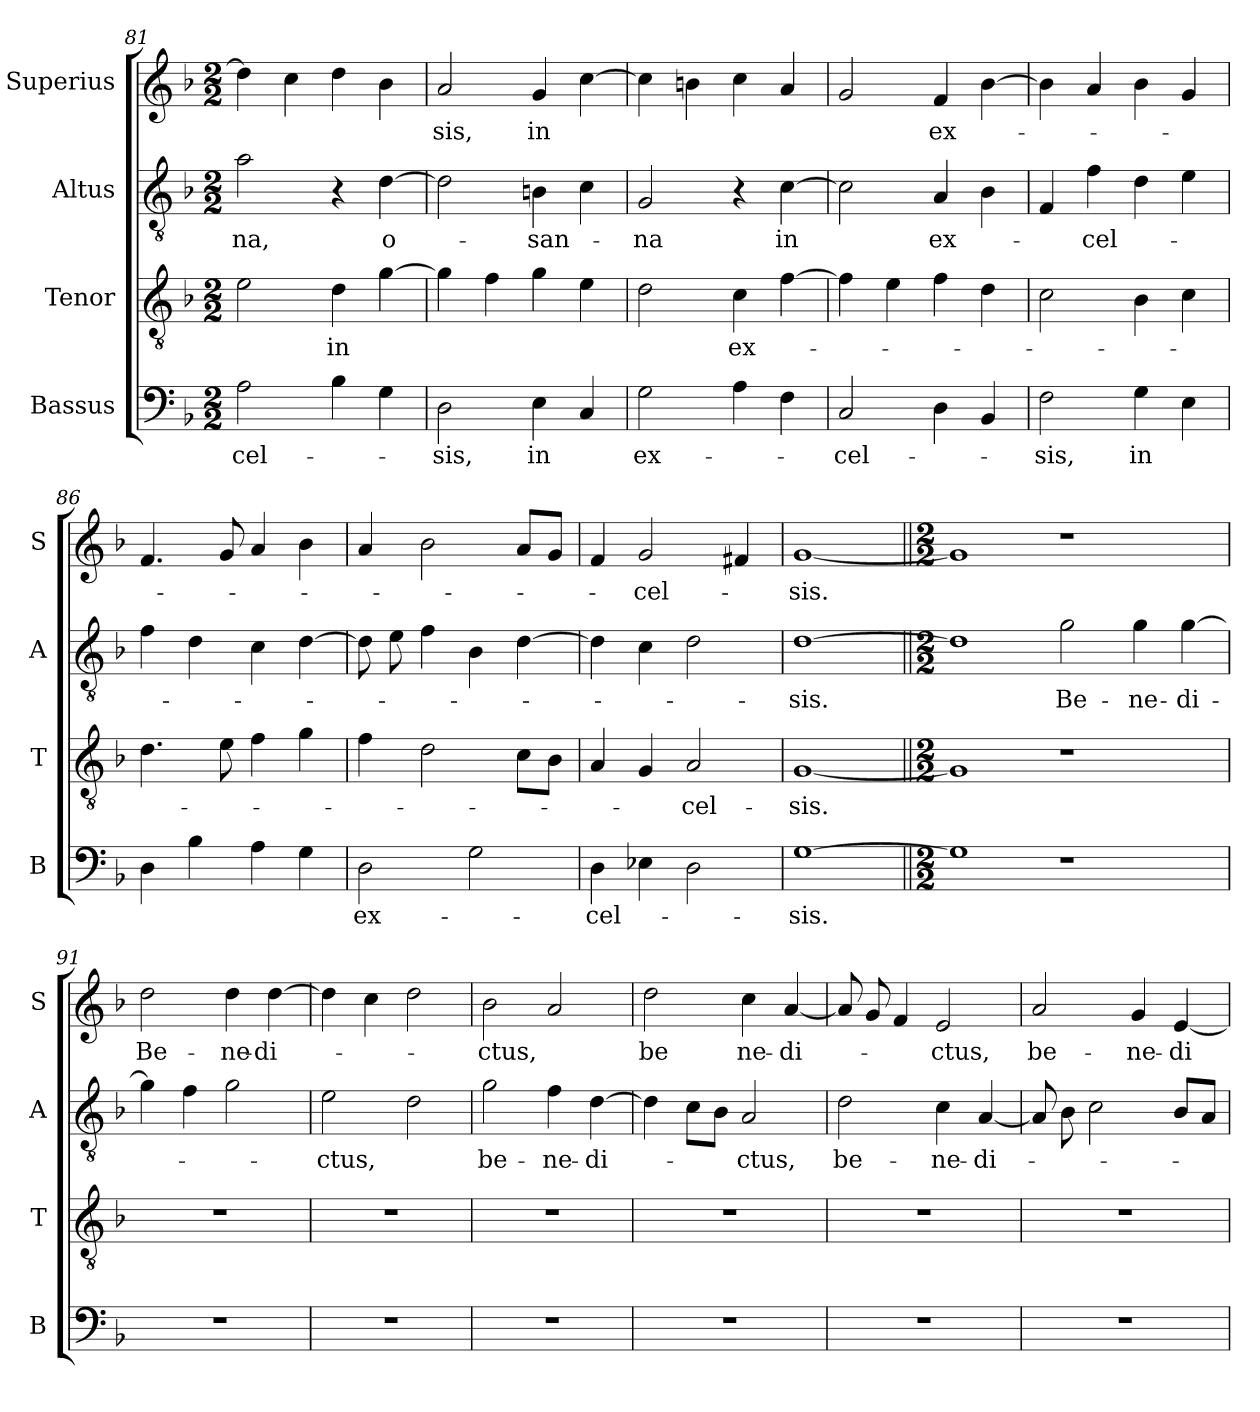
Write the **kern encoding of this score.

**kern	**text	**kern	**text	**kern	**text	**kern	**text
*part4	*part4	*part3	*part3	*part2	*part2	*part1	*part1
*staff4	*staff4	*staff3	*staff3	*staff2	*staff2	*staff1	*staff1
*I"Bassus	*	*I"Tenor	*	*I"Altus	*	*I"Superius	*
*I'B	*	*I'T	*	*I'A	*	*I'S	*
*clefF4	*	*clefGv2	*	*clefGv2	*	*clefG2	*
*k[b-]	*	*k[b-]	*	*k[b-]	*	*k[b-]	*
*M2/2	*	*M2/2	*	*M2/2	*	*M2/2	*
=81	=81	=81	=81	=81	=81	=81	=81
!	!	!	!	!	!LO:LY:i	!	!
2A	-cel-	2e	.	2a	-na,	4dd]	.
.	.	.	.	.	.	4cc	.
4B-	.	4d	in	4r	.	4dd	.
!	!	!	!	!	!LO:LY:i	!	!
4G	.	[4g	.	[4d	o-	4b-	.
=82	=82	=82	=82	=82	=82	=82	=82
!	!LO:LY:i	!	!	!	!	!	!LO:LY:i
2D	-sis,	4g]	.	2d]	.	2a	-sis,
.	.	4f	.	.	.	.	.
!	!LO:LY:i	!	!	!	!LO:LY:i	!	!LO:LY:i
4E	in	4g	.	4Bn	-san-	4g	in
4C	.	4e	.	4c	.	[4cc	.
=83	=83	=83	=83	=83	=83	=83	=83
!	!LO:LY:i	!	!	!	!LO:LY:i	!	!
2G	ex-	2d	.	2G	-na	4cc]	.
.	.	.	.	.	.	4bn	.
4A	.	4c	ex-	4r	.	4cc	.
4F	.	[4f	.	[4c	in	4a	.
=84	=84	=84	=84	=84	=84	=84	=84
!	!LO:LY:i	!	!	!	!	!	!
2C	-cel-	4f]	.	2c]	.	2g	.
.	.	4e	.	.	.	.	.
!	!	!	!	!	!	!	!LO:LY:i
4D	.	4f	.	4A	ex-	4f	ex-
4BB-	.	4d	.	4B-	.	[4b-	.
=85	=85	=85	=85	=85	=85	=85	=85
!	!LO:LY:i	!	!	!	!	!	!
2F	-sis,	2c	.	4F	.	4b-]	.
.	.	.	.	4f	-cel-	4a	.
!	!LO:LY:i	!	!	!	!	!	!
4G	in	4B-	.	4d	.	4b-	.
4E	.	4c	.	4e	.	4g	.
=86	=86	=86	=86	=86	=86	=86	=86
4D	.	4.d	.	4f	.	4.f	.
4B-	.	.	.	4d	.	.	.
.	.	8e	.	.	.	8g	.
4A	.	4f	.	4c	.	4a	.
4G	.	4g	.	[4d	.	4b-	.
=87	=87	=87	=87	=87	=87	=87	=87
!	!LO:LY:i	!	!	!	!	!	!
2D	ex-	4f	.	8d]	.	4a	.
.	.	.	.	8e	.	.	.
.	.	2d	.	4f	.	2b-	.
2G	.	.	.	4B-	.	.	.
.	.	8cL	.	[4d	.	8aL	.
.	.	8B-J	.	.	.	8gJ	.
=88	=88	=88	=88	=88	=88	=88	=88
!	!LO:LY:i	!	!	!	!	!	!
4D	-cel-	4A	.	4d]	.	4f	.
!	!	!	!	!	!	!	!LO:LY:i
4E-X	.	4G	.	4c	.	2g	-cel-
2D	.	2A	-cel-	2d	.	.	.
.	.	.	.	.	.	4f#X	.
=89	=89	=89	=89	=89	=89	=89	=89
[1G	-sis.	[1G	-sis.	[1d	-sis.	[1g	-sis.
=90||	=90||	=90||	=90||	=90||	=90||	=90||	=90||
*M2/2	*	*M2/2	*	*M2/2	*	*M2/2	*
1G]	.	1G]	.	1d]	.	1g]	.
1r	.	1r	.	2g	Be-	1r	.
.	.	.	.	4g	-ne-	.	.
.	.	.	.	[4g	-di-	.	.
=91	=91	=91	=91	=91	=91	=91	=91
1r	.	1r	.	4g]	.	2dd	Be-
.	.	.	.	4f	.	.	.
.	.	.	.	2g	.	4dd	-ne-
.	.	.	.	.	.	[4dd	-di-
=92	=92	=92	=92	=92	=92	=92	=92
1r	.	1r	.	2e	-ctus,	4dd]	.
.	.	.	.	.	.	4cc	.
.	.	.	.	2d	.	2dd	.
=93	=93	=93	=93	=93	=93	=93	=93
!	!	!	!	!	!LO:LY:i	!	!LO:LY:i
1r	.	1r	.	2g	be-	2b-	-ctus,
!	!	!	!	!	!LO:LY:i	!	!
.	.	.	.	4f	-ne-	2a	.
!	!	!	!	!	!LO:LY:i	!	!
.	.	.	.	[4d	-di-	.	.
=94	=94	=94	=94	=94	=94	=94	=94
!	!	!	!	!	!	!	!LO:LY:i
1r	.	1r	.	4d]	.	2dd	be
.	.	.	.	8cL	.	.	.
.	.	.	.	8B-J	.	.	.
!	!	!	!	!	!LO:LY:i	!	!LO:LY:i
.	.	.	.	2A	-ctus,	4cc	ne-
!	!	!	!	!	!	!	!LO:LY:i
.	.	.	.	.	.	[4a	-di-
=95	=95	=95	=95	=95	=95	=95	=95
!	!	!	!	!	!LO:LY:i	!	!
1r	.	1r	.	2d	be-	8a]	.
.	.	.	.	.	.	8g	.
.	.	.	.	.	.	4f	.
!	!	!	!	!	!LO:LY:i	!	!LO:LY:i
.	.	.	.	4c	-ne-	2e	-ctus,
!	!	!	!	!	!LO:LY:i	!	!
.	.	.	.	[4A	-di-	.	.
=96	=96	=96	=96	=96	=96	=96	=96
!	!	!	!	!	!	!	!LO:LY:i
1r	.	1r	.	8A]	.	2a	be-
.	.	.	.	8B-	.	.	.
.	.	.	.	2c	.	.	.
!	!	!	!	!	!	!	!LO:LY:i
.	.	.	.	.	.	4g	-ne-
!	!	!	!	!	!	!	!LO:LY:i
.	.	.	.	8B-L	.	[4e	-di-
.	.	.	.	8AJ	.	.	.
=	=	=	=	=	=	=	=
*-	*-	*-	*-	*-	*-	*-	*-
